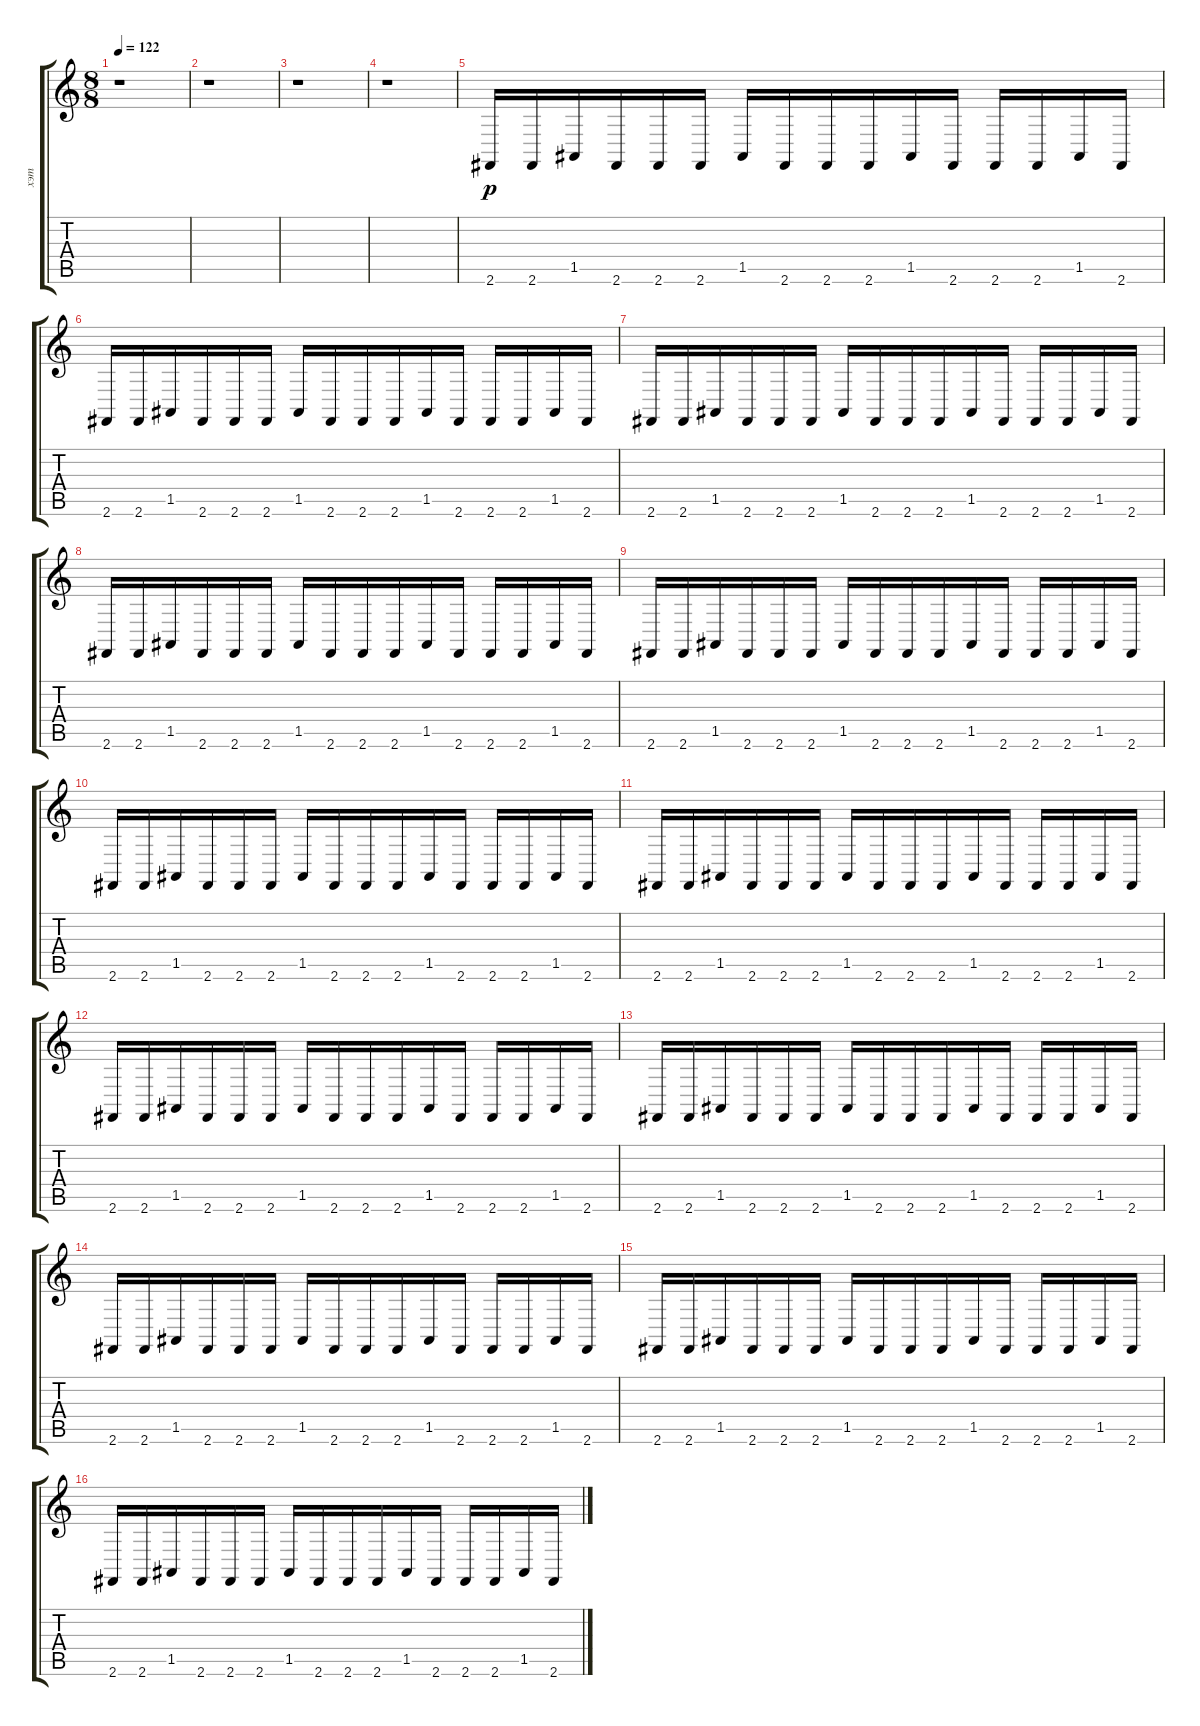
\track ("хэт" "хэт") {instrument acousticgrandpiano}
\staff {score tabs}
\tuning (E4 B3 G3 D3 A2 E2) {hide}
\ts (8 8)
\tempo 122
\clef g2
\ks c
r.1{dy p} |
r.1 |
r.1 |
r.1 |
2.6.16 2.6.16 1.5.16 2.6.16 2.6.16 2.6.16 1.5.16 2.6.16 2.6.16 2.6.16 1.5.16 2.6.16 2.6.16 2.6.16 1.5.16 2.6.16 |
2.6.16 2.6.16 1.5.16 2.6.16 2.6.16 2.6.16 1.5.16 2.6.16 2.6.16 2.6.16 1.5.16 2.6.16 2.6.16 2.6.16 1.5.16 2.6.16 |
2.6.16 2.6.16 1.5.16 2.6.16 2.6.16 2.6.16 1.5.16 2.6.16 2.6.16 2.6.16 1.5.16 2.6.16 2.6.16 2.6.16 1.5.16 2.6.16 |
2.6.16 2.6.16 1.5.16 2.6.16 2.6.16 2.6.16 1.5.16 2.6.16 2.6.16 2.6.16 1.5.16 2.6.16 2.6.16 2.6.16 1.5.16 2.6.16 |
2.6.16 2.6.16 1.5.16 2.6.16 2.6.16 2.6.16 1.5.16 2.6.16 2.6.16 2.6.16 1.5.16 2.6.16 2.6.16 2.6.16 1.5.16 2.6.16 |
2.6.16 2.6.16 1.5.16 2.6.16 2.6.16 2.6.16 1.5.16 2.6.16 2.6.16 2.6.16 1.5.16 2.6.16 2.6.16 2.6.16 1.5.16 2.6.16 |
2.6.16 2.6.16 1.5.16 2.6.16 2.6.16 2.6.16 1.5.16 2.6.16 2.6.16 2.6.16 1.5.16 2.6.16 2.6.16 2.6.16 1.5.16 2.6.16 |
2.6.16 2.6.16 1.5.16 2.6.16 2.6.16 2.6.16 1.5.16 2.6.16 2.6.16 2.6.16 1.5.16 2.6.16 2.6.16 2.6.16 1.5.16 2.6.16 |
2.6.16 2.6.16 1.5.16 2.6.16 2.6.16 2.6.16 1.5.16 2.6.16 2.6.16 2.6.16 1.5.16 2.6.16 2.6.16 2.6.16 1.5.16 2.6.16 |
2.6.16 2.6.16 1.5.16 2.6.16 2.6.16 2.6.16 1.5.16 2.6.16 2.6.16 2.6.16 1.5.16 2.6.16 2.6.16 2.6.16 1.5.16 2.6.16 |
2.6.16 2.6.16 1.5.16 2.6.16 2.6.16 2.6.16 1.5.16 2.6.16 2.6.16 2.6.16 1.5.16 2.6.16 2.6.16 2.6.16 1.5.16 2.6.16 |
2.6.16 2.6.16 1.5.16 2.6.16 2.6.16 2.6.16 1.5.16 2.6.16 2.6.16 2.6.16 1.5.16 2.6.16 2.6.16 2.6.16 1.5.16 2.6.16
